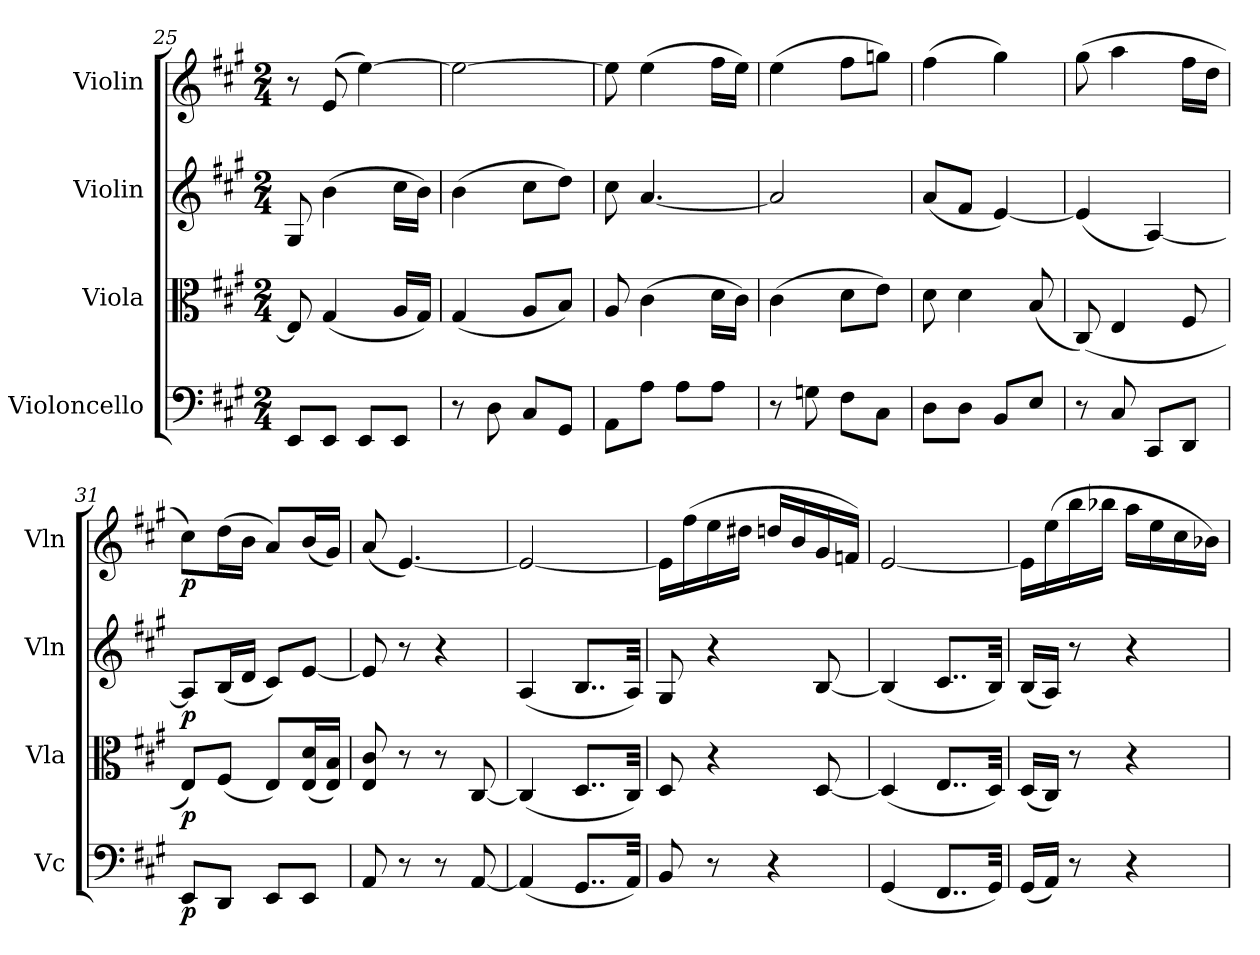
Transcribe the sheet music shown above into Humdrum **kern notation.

**kern	**dynam	**kern	**dynam	**kern	**dynam	**kern	**dynam
*part4	*part4	*part3	*part3	*part2	*part2	*part1	*part1
*staff4	*staff4	*staff3	*staff3	*staff2	*staff2	*staff1	*staff1
*I"Violoncello	*	*I"Viola	*	*I"Violin	*	*I"Violin	*
*I'Vc	*	*I'Vla	*	*I'Vln	*	*I'Vln	*
*clefF4	*	*clefC3	*	*clefG2	*	*clefG2	*
*k[f#c#g#]	*	*k[f#c#g#]	*	*k[f#c#g#]	*	*k[f#c#g#]	*
*M2/4	*	*M2/4	*	*M2/4	*	*M2/4	*
=25	=25	=25	=25	=25	=25	=25	=25
8EE/L	.	8E/]	.	8G#/	.	8r	.
8EE/J	.	(4G#/	.	(4b\	.	(8e/	.
8EE/L	.	.	.	.	.	[4ee\)	.
8EE/J	.	16A/LL	.	16cc#\LL	.	.	.
.	.	16G#/JJ)	.	16b\JJ)	.	.	.
=26	=26	=26	=26	=26	=26	=26	=26
8r	.	(4G#/	.	(4b\	.	2ee\_	.
8D\	.	.	.	.	.	.	.
8C#/L	.	8A/L	.	8cc#\L	.	.	.
8GG#/J	.	8B/J)	.	8dd\J)	.	.	.
=27	=27	=27	=27	=27	=27	=27	=27
8AA\L	.	8A/	.	8cc#\	.	8ee\]	.
8A\J	.	(4c#\	.	[4.a/	.	(4ee\	.
8A\L	.	.	.	.	.	.	.
8A\J	.	16d\LL	.	.	.	16ff#\LL	.
.	.	16c#\JJ)	.	.	.	16ee\JJ)	.
=28	=28	=28	=28	=28	=28	=28	=28
8r	.	(4c#\	.	2a/]	.	(4ee\	.
8Gn\	.	.	.	.	.	.	.
8F#\L	.	8d\L	.	.	.	8ff#\L	.
8C#\J	.	8e\J)	.	.	.	8ggn\J)	.
=29	=29	=29	=29	=29	=29	=29	=29
8D\L	.	8d\	.	(8a/L	.	(4ff#\	.
8D\J	.	4d\	.	8f#/J	.	.	.
8BB/L	.	.	.	[4e/)	.	4gg#\)	.
8E/J	.	(8B/	.	.	.	.	.
=30	=30	=30	=30	=30	=30	=30	=30
8r	.	(8C#/)	.	(4e/]	.	(8gg#\	.
8C#/	.	4E/	.	.	.	4aa\	.
8CC#/L	.	.	.	[4A/)	.	.	.
8DD/J	.	8F#/	.	.	.	16ff#\LL	.
.	.	.	.	.	.	16dd\JJ	.
=31	=31	=31	=31	=31	=31	=31	=31
8EE/L	p	8E/L)	p	8A/L]	p	8cc#\L)	p
8DD/J	.	(8F#/J	.	(16B/L	.	(16dd\L	.
.	.	.	.	16d/JJ	.	16b\JJ	.
8EE/L	.	8E/L)	.	8c#/L)	.	8a/L)	.
8EE/J	.	(16E/ 16d/L	.	[8e/J	.	(16b/L	.
.	.	16E/ 16B/JJ)	.	.	.	16g#/JJ)	.
=32	=32	=32	=32	=32	=32	=32	=32
8AA/	.	8E/ 8c#/	.	8e/]	.	(8a/	.
8r	.	8r	.	8r	.	[4.e/)	.
8r	.	8r	.	4r	.	.	.
[8AA/	.	[8C#/	.	.	.	.	.
=33	=33	=33	=33	=33	=33	=33	=33
(4AA/]	.	(4C#/]	.	(4A/	.	2e/_	.
8..GG#/L	.	8..D/L	.	8..B/L	.	.	.
32AA/Jkk)	.	32C#/Jkk)	.	32A/Jkk)	.	.	.
=34	=34	=34	=34	=34	=34	=34	=34
8BB/	.	8D/	.	8G#/	.	16e\LL]	.
.	.	.	.	.	.	(16ff#\	.
8r	.	4r	.	4r	.	16ee\	.
.	.	.	.	.	.	16dd#X\JJ	.
4r	.	.	.	.	.	16ddn/LL	.
.	.	.	.	.	.	16b/	.
.	.	[8D/	.	[8B/	.	16g#/	.
.	.	.	.	.	.	16fn/JJ)	.
=35	=35	=35	=35	=35	=35	=35	=35
(4GG#/	.	(4D/]	.	(4B/]	.	[2e/	.
8..FF#/L	.	8..E/L	.	8..c#/L	.	.	.
32GG#/Jkk)	.	32D/Jkk)	.	32B/Jkk)	.	.	.
=36	=36	=36	=36	=36	=36	=36	=36
(16GG#/LL	.	(16D/LL	.	(16B/LL	.	16e\LL]	.
16AA/JJ)	.	16C#/JJ)	.	16A/JJ)	.	(16ee\	.
8r	.	8r	.	8r	.	16bb\	.
.	.	.	.	.	.	16bb-X\JJ	.
4r	.	4r	.	4r	.	16aa\LL	.
.	.	.	.	.	.	16ee\	.
.	.	.	.	.	.	16cc#\	.
.	.	.	.	.	.	16b-X\JJ)	.
=	=	=	=	=	=	=	=
*-	*-	*-	*-	*-	*-	*-	*-
